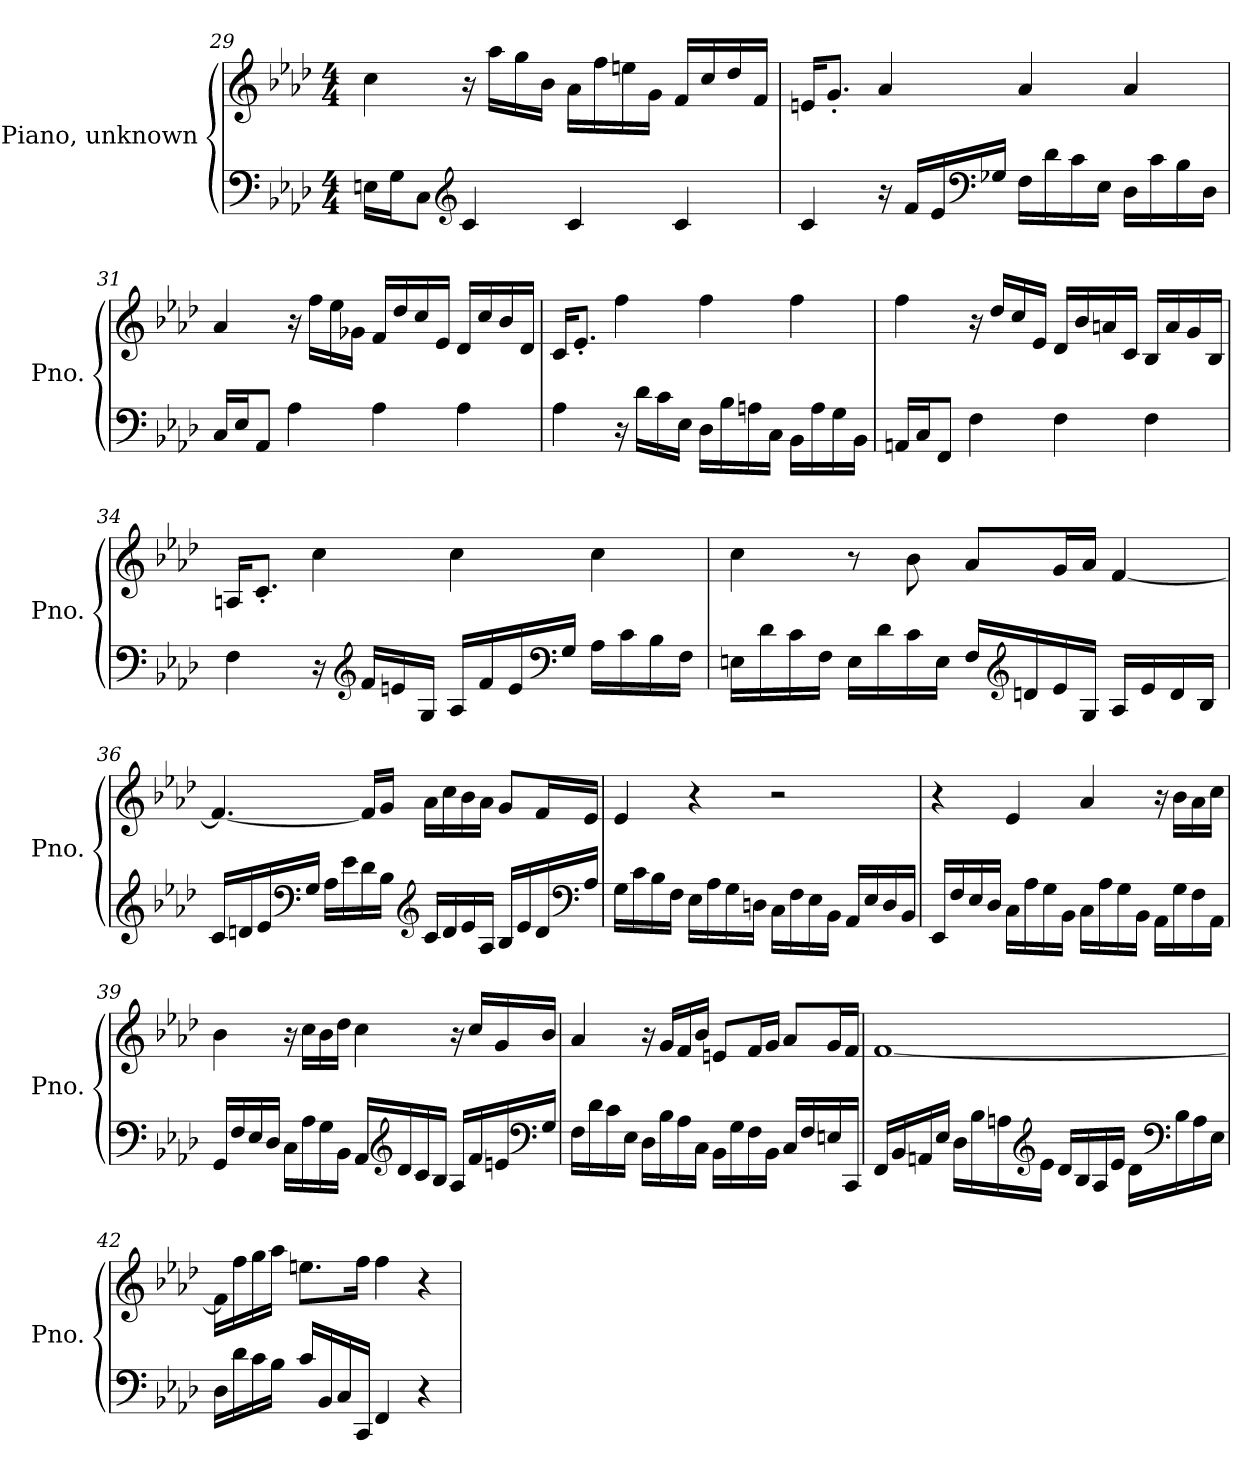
**kern	**kern
*part1	*part1
*staff2	*staff1
*I"Piano, unknown	*
*I'Pno.	*
*clefF4	*clefG2
*k[b-e-a-d-]	*k[b-e-a-d-]
*M4/4	*M4/4
=29	=29
16En\LL	4cc\
16G\J	.
8C\J	.
*clefG2	*
4c/	16r
.	16aa-\LL
.	16gg\
.	16b-\JJ
4c/	16a-\LL
.	16ff\
.	16een\
.	16g\JJ
4c/	16f/LL
.	16cc/
.	16dd-/
.	16f/JJ
!!LO:LB:g=z
=30	=30
4c/	16en/KL
.	8.g'/J
16r	4a-/
16f/LL	.
16e-/	.
*clefF4	*
16G-X/JJ	.
16F\LL	4a-/
16d-\	.
16c\	.
16E-\JJ	.
16D-\LL	4a-/
16c\	.
16B-\	.
16D-\JJ	.
=31	=31
16C/LL	4a-/
16E-/J	.
8AA-/J	.
4A-\	16r
.	16ff\LL
.	16ee-\
.	16g-X\JJ
4A-\	16f/LL
.	16dd-/
.	16cc/
.	16e-/JJ
4A-\	16d-/LL
.	16cc/
.	16b-/
.	16d-/JJ
!!LO:PB:g=z
=32	=32
4A-\	16c/KL
.	8.e-'/J
16r	4ff\
16d-\LL	.
16c\	.
16E-\JJ	.
16D-\LL	4ff\
16B-\	.
16An\	.
16C\JJ	.
16BB-\LL	4ff\
16A\	.
16G\	.
16BB-\JJ	.
=33	=33
16AAn/LL	4ff\
16C/J	.
8FF/J	.
4F\	16r
.	16dd-/LL
.	16cc/
.	16e-/JJ
4F\	16d-/LL
.	16b-/
.	16an/
.	16c/JJ
4F\	16B-/LL
.	16a/
.	16g/
.	16B-/JJ
!!LO:LB:g=z
=34	=34
4F\	16An/KL
.	8.c'/J
16r	4cc\
*clefG2	*
16f/LL	.
16en/	.
16G/JJ	.
16A-/LL	4cc\
16f/	.
16e/	.
*clefF4	*
16G/JJ	.
16A-\LL	4cc\
16c\	.
16B-\	.
16F\JJ	.
=35	=35
16En\LL	4cc\
16d-\	.
16c\	.
16F\JJ	.
16E\LL	8r
16d-\	.
16c\	8b-\
16E\JJ	.
16F/LL	8a-/L
*clefG2	*
16dn/	.
16e-/	16g/L
16G/JJ	16a-/JJ
16A-/LL	[4f/
16e-/	.
16d/	.
16B-/JJ	.
!!LO:LB:g=z
=36	=36
16c/LL	4.f/_
16dn/	.
16e-/	.
*clefF4	*
16G/JJ	.
16A-\LL	.
16e-\	.
16d\	16f/LL]
16B-\JJ	16g/JJ
*clefG2	*
16c/LL	16a-\LL
16d/	16cc\
16e-/	16b-\
16A-/JJ	16a-\JJ
16B-/LL	8g/L
16e-/	.
16d/	16f/L
*clefF4	*
16A-/JJ	16e-/JJ
=37	=37
16G\LL	4e-/
16c\	.
16B-\	.
16F\JJ	.
16E-\LL	4r
16A-\	.
16G\	.
16Dn\JJ	.
16C\LL	2r
16F\	.
16E-\	.
16BB-\JJ	.
16AA-/LL	.
16E-/	.
16D/	.
16BB-/JJ	.
!!LO:LB:g=z
=38	=38
16EE-/LL	4r
16F/	.
16E-/	.
16D-/JJ	.
16C\LL	4e-/
16A-\	.
16G\	.
16BB-\JJ	.
16C\LL	4a-/
16A-\	.
16G\	.
16BB-\JJ	.
16AA-\LL	16r
16G\	16b-\LL
16F\	16a-\
16AA-\JJ	16cc\JJ
=39	=39
16GG/LL	4b-\
16F/	.
16E-/	.
16D-/JJ	.
16C\LL	16r
16A-\	16cc\LL
16G\	16b-\
16BB-\JJ	16dd-\JJ
16AA-/LL	4cc\
*clefG2	*
16d-/	.
16c/	.
16B-/JJ	.
16A-/LL	16r
16f/	16cc/LL
16en/	16g/
*clefF4	*
16G/JJ	16b-/JJ
!!LO:LB:g=z
=40	=40
16F\LL	4a-/
16d-\	.
16c\	.
16E-\JJ	.
16D-\LL	16r
16B-\	16g/LL
16A-\	16f/
16C\JJ	16b-/JJ
16BB-\LL	8en/L
16G\	.
16F\	16f/L
16BB-\JJ	16g/JJ
16C/LL	8a-/L
16F/	.
16En/	16g/L
16CC/JJ	16f/JJ
=41	=41
16FF/LL	[1f
16BB-/	.
16AAn/	.
16E-/JJ	.
16D-\LL	.
16B-\	.
16An\	.
*clefG2	*
16e-\JJ	.
16d-/LL	.
16B-/	.
16A/	.
16e-/JJ	.
16d-\LL	.
*clefF4	*
16B-\	.
16A\	.
16E-\JJ	.
!!LO:LB:g=z
=42	=42
16D-\LL	16f\LL]
16d-\	16ff\
16c\	16gg\
16B-\JJ	16aa-\JJ
16c/LL	8.een\L
16BB-/	.
16C/	.
16CC/JJ	16ff\Jk
4FF/	4ff\
4r	4r
=	=
*-	*-
